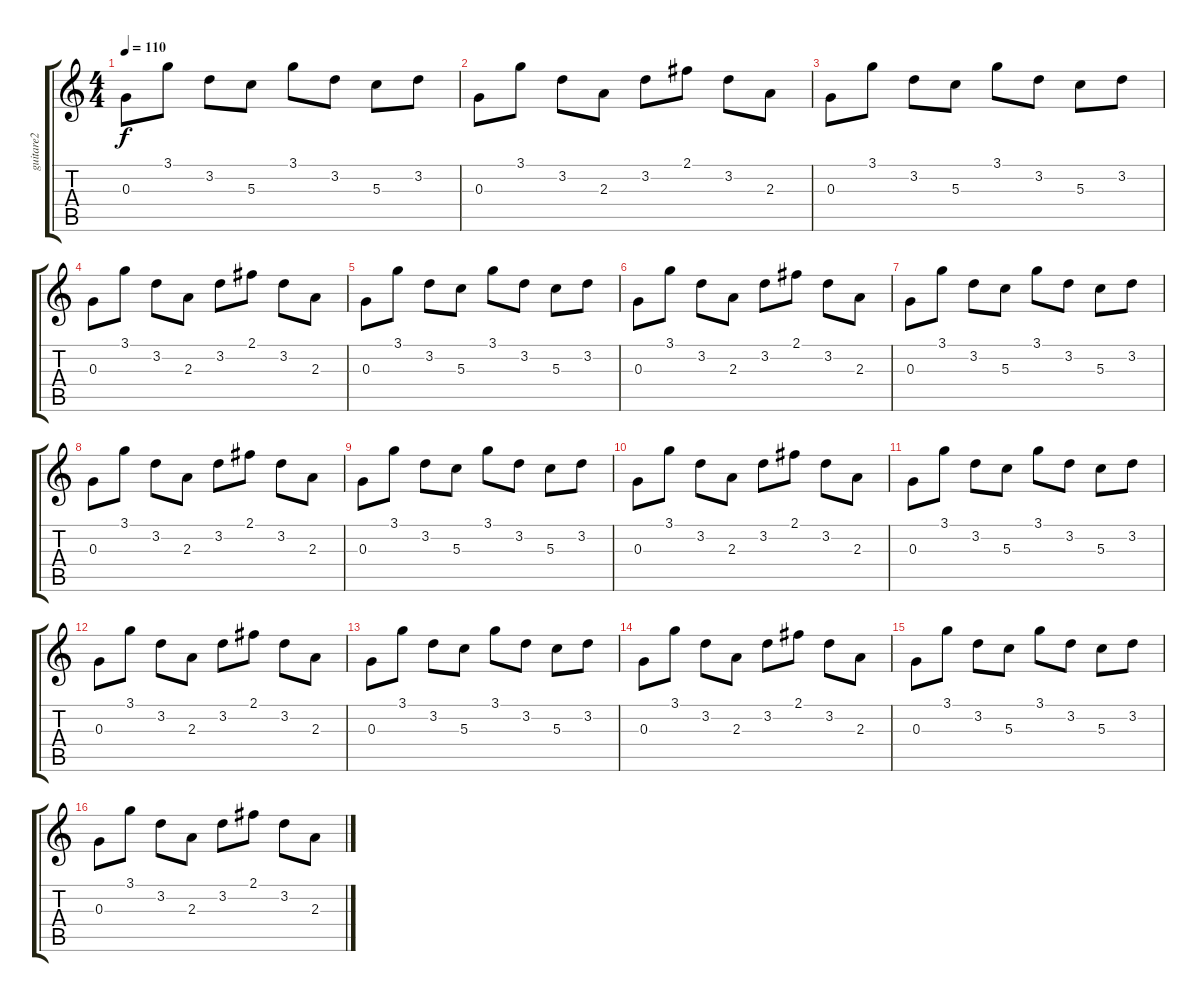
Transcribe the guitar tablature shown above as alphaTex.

\track ("guitare2" "guitare2") {instrument acousticguitarsteel}
\staff {score tabs}
\tuning (E4 B3 G3 D3 A2 E2) {hide}
\ts (4 4)
\tempo 110
\clef g2
\ks c
0.3.8{dy f} 3.1.8 3.2.8 5.3.8 3.1.8 3.2.8 5.3.8 3.2.8 |
0.3.8 3.1.8 3.2.8 2.3.8 3.2.8 2.1.8 3.2.8 2.3.8 |
0.3.8 3.1.8 3.2.8 5.3.8 3.1.8 3.2.8 5.3.8 3.2.8 |
0.3.8 3.1.8 3.2.8 2.3.8 3.2.8 2.1.8 3.2.8 2.3.8 |
0.3.8 3.1.8 3.2.8 5.3.8 3.1.8 3.2.8 5.3.8 3.2.8 |
0.3.8 3.1.8 3.2.8 2.3.8 3.2.8 2.1.8 3.2.8 2.3.8 |
0.3.8 3.1.8 3.2.8 5.3.8 3.1.8 3.2.8 5.3.8 3.2.8 |
0.3.8 3.1.8 3.2.8 2.3.8 3.2.8 2.1.8 3.2.8 2.3.8 |
0.3.8 3.1.8 3.2.8 5.3.8 3.1.8 3.2.8 5.3.8 3.2.8 |
0.3.8 3.1.8 3.2.8 2.3.8 3.2.8 2.1.8 3.2.8 2.3.8 |
0.3.8 3.1.8 3.2.8 5.3.8 3.1.8 3.2.8 5.3.8 3.2.8 |
0.3.8 3.1.8 3.2.8 2.3.8 3.2.8 2.1.8 3.2.8 2.3.8 |
0.3.8 3.1.8 3.2.8 5.3.8 3.1.8 3.2.8 5.3.8 3.2.8 |
0.3.8 3.1.8 3.2.8 2.3.8 3.2.8 2.1.8 3.2.8 2.3.8 |
0.3.8 3.1.8 3.2.8 5.3.8 3.1.8 3.2.8 5.3.8 3.2.8 |
0.3.8 3.1.8 3.2.8 2.3.8 3.2.8 2.1.8 3.2.8 2.3.8
